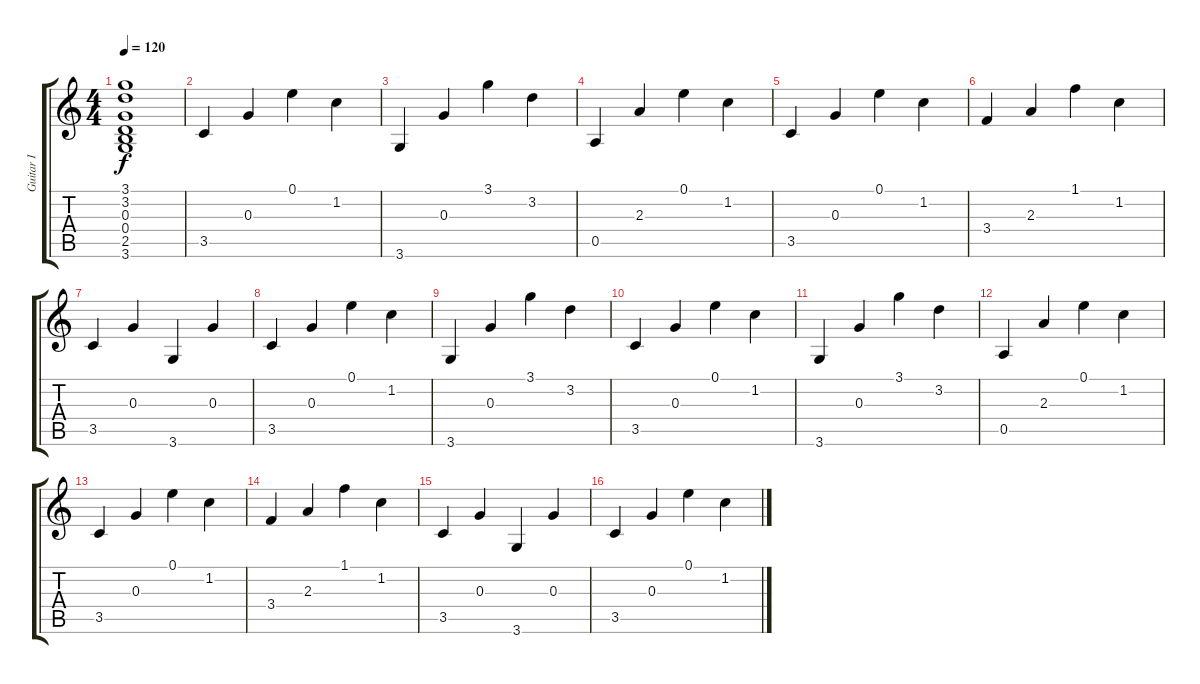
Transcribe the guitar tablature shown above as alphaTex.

\track ("Guitar I" "Guitar I") {instrument electricguitarclean}
\staff {score tabs}
\tuning (E4 B3 G3 D3 A2 E2) {hide}
\ts (4 4)
\tempo 120
\clef g2
\ks c
(3.1 3.2 0.3 0.4 2.5 3.6).1{dy f} |
3.5.4 0.3.4 0.1.4 1.2.4 |
3.6.4 0.3.4 3.1.4 3.2.4 |
0.5.4 2.3.4 0.1.4 1.2.4 |
3.5.4 0.3.4 0.1.4 1.2.4 |
3.4.4 2.3.4 1.1.4 1.2.4 |
3.5.4 0.3.4 3.6.4 0.3.4 |
3.5.4 0.3.4 0.1.4 1.2.4 |
3.6.4 0.3.4 3.1.4 3.2.4 |
3.5.4 0.3.4 0.1.4 1.2.4 |
3.6.4 0.3.4 3.1.4 3.2.4 |
0.5.4 2.3.4 0.1.4 1.2.4 |
3.5.4 0.3.4 0.1.4 1.2.4 |
3.4.4 2.3.4 1.1.4 1.2.4 |
3.5.4 0.3.4 3.6.4 0.3.4 |
3.5.4 0.3.4 0.1.4 1.2.4
